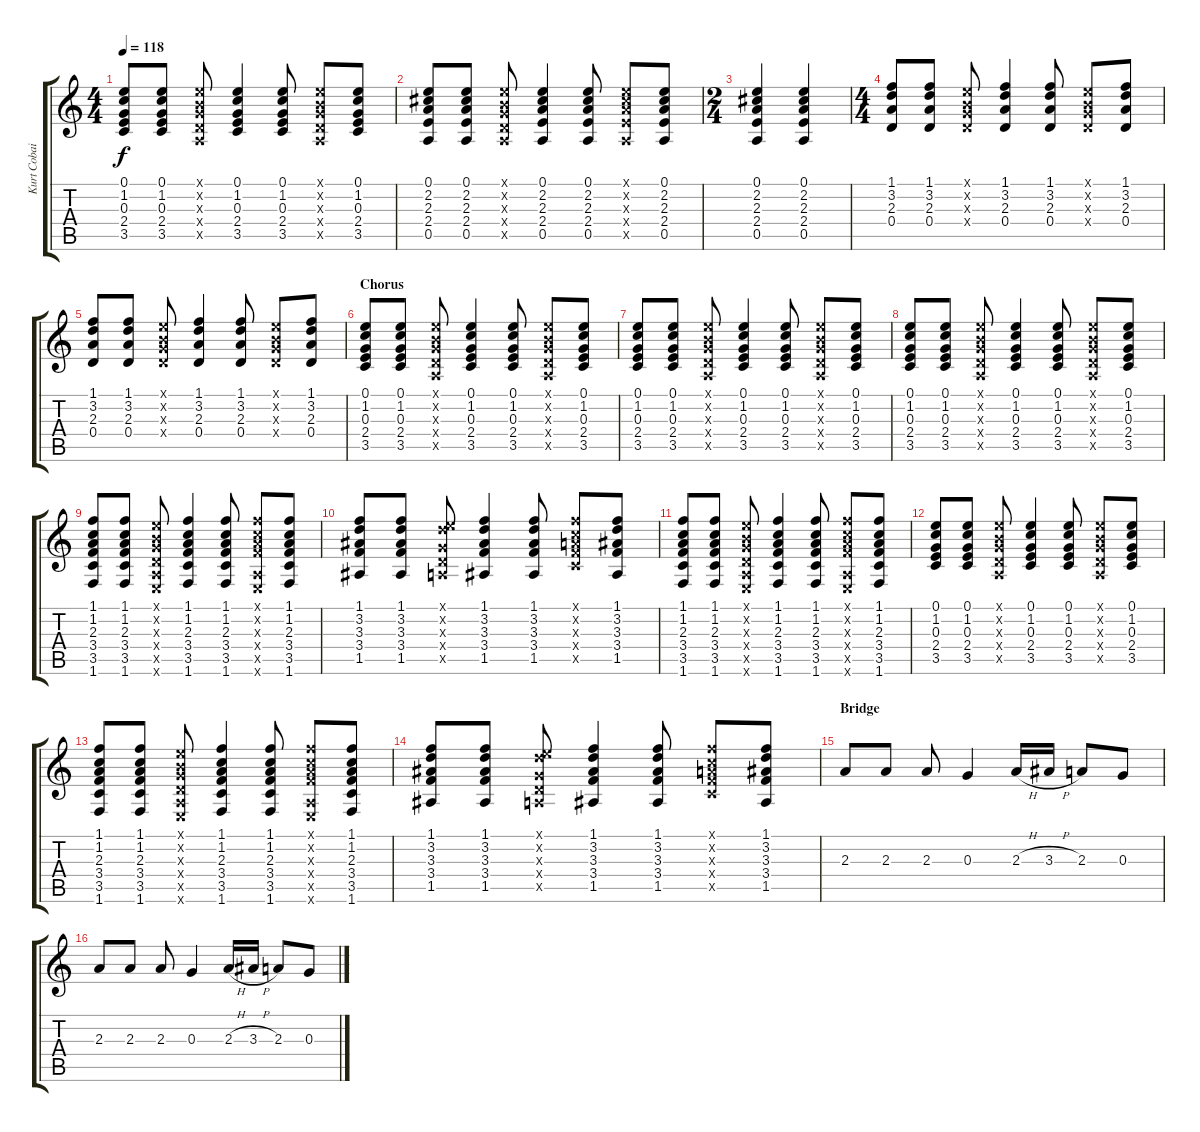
\track ("Kurt Cobain - Distortion Guitar" "Kurt Cobai") {instrument distortionguitar}
\staff {score tabs}
\tuning (E4 B3 G3 D3 A2 E2) {hide}
\ts (4 4)
\tempo 118
\clef g2
\ks c
(0.1 1.2 0.3 2.4 3.5).8{dy f} (0.1 1.2 0.3 2.4 3.5).8 (0.1{x} 0.2{x} 0.3{x} 0.4{x} 0.5{x}).8 (0.1 1.2 0.3 2.4 3.5).4 (0.1 1.2 0.3 2.4 3.5).8 (0.1{x} 0.2{x} 0.3{x} 0.4{x} 0.5{x}).8 (0.1 1.2 0.3 2.4 3.5).8 |
(0.1 2.2 2.3 2.4 0.5).8 (0.1 2.2 2.3 2.4 0.5).8 (0.1{x} 0.2{x} 0.3{x} 0.4{x} 0.5{x}).8 (0.1 2.2 2.3 2.4 0.5).4 (0.1 2.2 2.3 2.4 0.5).8 (0.1{x} 2.2{x} 2.3{x} 2.4{x} 0.5{x}).8 (0.1 2.2 2.3 2.4 0.5).8 |
\ts (2 4)
(0.1 2.2 2.3 2.4 0.5).4 (0.1 2.2 2.3 2.4 0.5).4 |
\ts (4 4)
(1.1 3.2 2.3 0.4).8 (1.1 3.2 2.3 0.4).8 (0.1{x} 0.2{x} 0.3{x} 0.4{x}).8 (1.1 3.2 2.3 0.4).4 (1.1 3.2 2.3 0.4).8 (0.1{x} 0.2{x} 0.3{x} 0.4{x}).8 (1.1 3.2 2.3 0.4).8 |
(1.1 3.2 2.3 0.4).8 (1.1 3.2 2.3 0.4).8 (0.1{x} 0.2{x} 0.3{x} 0.4{x}).8 (1.1 3.2 2.3 0.4).4 (1.1 3.2 2.3 0.4).8 (0.1{x} 0.2{x} 0.3{x} 0.4{x}).8 (1.1 3.2 2.3 0.4).8 |
\section ("" "Chorus")
(0.1 1.2 0.3 2.4 3.5).8 (0.1 1.2 0.3 2.4 3.5).8 (0.1{x} 0.2{x} 0.3{x} 0.4{x} 0.5{x}).8 (0.1 1.2 0.3 2.4 3.5).4 (0.1 1.2 0.3 2.4 3.5).8 (0.1{x} 0.2{x} 0.3{x} 0.4{x} 0.5{x}).8 (0.1 1.2 0.3 2.4 3.5).8 |
(0.1 1.2 0.3 2.4 3.5).8 (0.1 1.2 0.3 2.4 3.5).8 (0.1{x} 0.2{x} 0.3{x} 0.4{x} 0.5{x}).8 (0.1 1.2 0.3 2.4 3.5).4 (0.1 1.2 0.3 2.4 3.5).8 (0.1{x} 0.2{x} 0.3{x} 0.4{x} 0.5{x}).8 (0.1 1.2 0.3 2.4 3.5).8 |
(0.1 1.2 0.3 2.4 3.5).8 (0.1 1.2 0.3 2.4 3.5).8 (0.1{x} 0.2{x} 0.3{x} 0.4{x} 0.5{x}).8 (0.1 1.2 0.3 2.4 3.5).4 (0.1 1.2 0.3 2.4 3.5).8 (0.1{x} 0.2{x} 0.3{x} 0.4{x} 0.5{x}).8 (0.1 1.2 0.3 2.4 3.5).8 |
(1.1 1.2 2.3 3.4 3.5 1.6).8 (1.1 1.2 2.3 3.4 3.5 1.6).8 (0.1{x} 0.2{x} 0.3{x} 0.4{x} 0.5{x} 0.6{x}).8 (1.1 1.2 2.3 3.4 3.5 1.6).4 (1.1 1.2 2.3 3.4 3.5 1.6).8 (1.1{x} 1.2{x} 2.3{x} 3.4{x} 0.5{x} 0.6{x}).8 (1.1 1.2 2.3 3.4 3.5 1.6).8 |
(1.1 3.2 3.3 3.4 1.5).8 (1.1 3.2 3.3 3.4 1.5).8 (0.1{x} 3.2{x} 0.3{x} 0.4{x} 0.5{x}).8 (1.1 3.2 3.3 3.4 1.5).4 (1.1 3.2 3.3 3.4 1.5).8 (1.1{x} 1.2{x} 2.3{x} 3.4{x} 3.5{x}).8 (1.1 3.2 3.3 3.4 1.5).8 |
(1.1 1.2 2.3 3.4 3.5 1.6).8 (1.1 1.2 2.3 3.4 3.5 1.6).8 (0.1{x} 0.2{x} 0.3{x} 0.4{x} 0.5{x} 0.6{x}).8 (1.1 1.2 2.3 3.4 3.5 1.6).4 (1.1 1.2 2.3 3.4 3.5 1.6).8 (1.1{x} 1.2{x} 2.3{x} 3.4{x} 0.5{x} 0.6{x}).8 (1.1 1.2 2.3 3.4 3.5 1.6).8 |
(0.1 1.2 0.3 2.4 3.5).8 (0.1 1.2 0.3 2.4 3.5).8 (0.1{x} 0.2{x} 0.3{x} 0.4{x} 0.5{x}).8 (0.1 1.2 0.3 2.4 3.5).4 (0.1 1.2 0.3 2.4 3.5).8 (0.1{x} 0.2{x} 0.3{x} 0.4{x} 0.5{x}).8 (0.1 1.2 0.3 2.4 3.5).8 |
(1.1 1.2 2.3 3.4 3.5 1.6).8 (1.1 1.2 2.3 3.4 3.5 1.6).8 (0.1{x} 0.2{x} 0.3{x} 0.4{x} 0.5{x} 0.6{x}).8 (1.1 1.2 2.3 3.4 3.5 1.6).4 (1.1 1.2 2.3 3.4 3.5 1.6).8 (1.1{x} 1.2{x} 2.3{x} 3.4{x} 0.5{x} 0.6{x}).8 (1.1 1.2 2.3 3.4 3.5 1.6).8 |
(1.1 3.2 3.3 3.4 1.5).8 (1.1 3.2 3.3 3.4 1.5).8 (0.1{x} 3.2{x} 0.3{x} 0.4{x} 0.5{x}).8 (1.1 3.2 3.3 3.4 1.5).4 (1.1 3.2 3.3 3.4 1.5).8 (1.1{x} 1.2{x} 2.3{x} 3.4{x} 3.5{x}).8 (1.1 3.2 3.3 3.4 1.5).8 |
\section ("" "Bridge")
2.3.8{volume 16 instrument distortionguitar} 2.3.8 2.3.8 0.3.4 2.3{h}.16 3.3{h}.16 2.3.8 0.3.8 |
2.3.8 2.3.8 2.3.8 0.3.4 2.3{h}.16 3.3{h}.16 2.3.8 0.3.8
